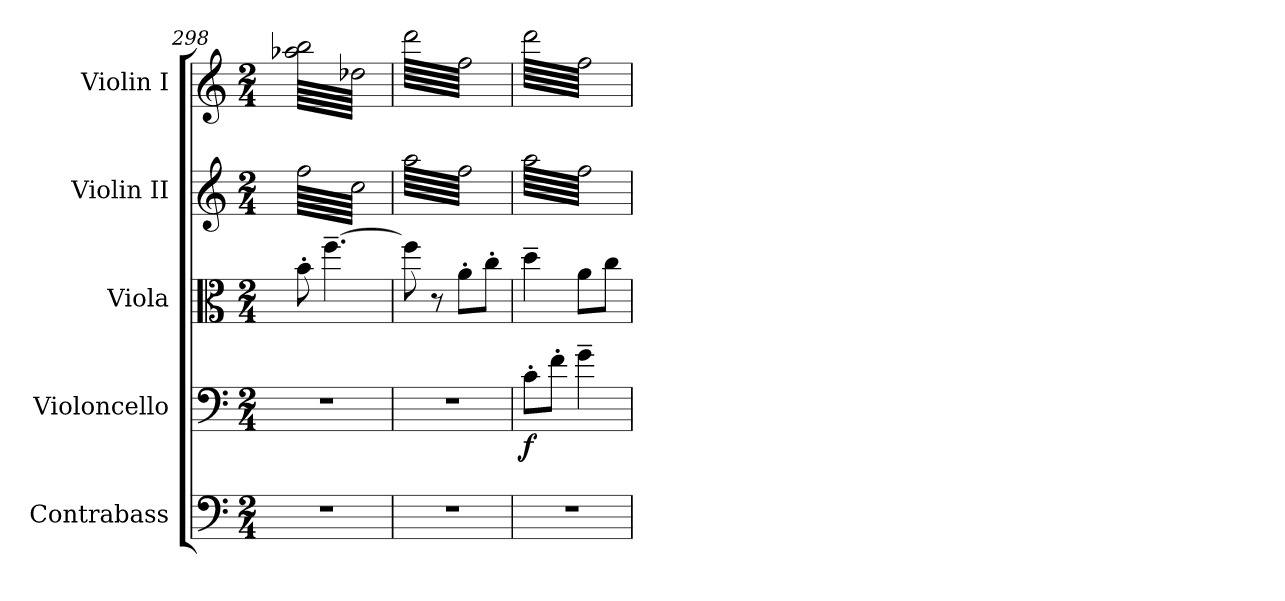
**kern	**kern	**dynam	**kern	**kern	**kern
*part5	*part4	*part4	*part3	*part2	*part1
*staff5	*staff4	*staff4	*staff3	*staff2	*staff1
*I"Contrabass	*I"Violoncello	*	*I"Viola	*I"Violin II	*I"Violin I
*I'Cb.	*I'Vc.	*	*I'Vla.	*I'Vln. II	*I'Vln. I
*clefF4	*clefF4	*	*clefC3	*clefG2	*clefG2
*ITrd7c12	*	*	*	*	*
*k[]	*k[]	*	*k[]	*k[]	*k[]
*M2/4	*M2/4	*	*M2/4	*M2/4	*M2/4
=298	=298	=298	=298	=298	=298
*	*	*	*	*tremolo	*
*	*	*	*	*	*tremolo
2r	2r	.	8b'\	64ff\LLLL	64aa-X\ 64bb\LLLL
.	.	.	.	64cc\	64dd-X\
.	.	.	.	64ff\	64aa-X\ 64bb\
.	.	.	.	64cc\	64dd-X\
.	.	.	.	64ff\	64aa-X\ 64bb\
.	.	.	.	64cc\	64dd-X\
.	.	.	.	64ff\	64aa-X\ 64bb\
.	.	.	.	64cc\	64dd-X\
.	.	.	[4.ff~\	64ff\	64aa-X\ 64bb\
.	.	.	.	64cc\	64dd-X\
.	.	.	.	64ff\	64aa-X\ 64bb\
.	.	.	.	64cc\	64dd-X\
.	.	.	.	64ff\	64aa-X\ 64bb\
.	.	.	.	64cc\	64dd-X\
.	.	.	.	64ff\	64aa-X\ 64bb\
.	.	.	.	64cc\	64dd-X\
.	.	.	.	64ff\	64aa-X\ 64bb\
.	.	.	.	64cc\	64dd-X\
.	.	.	.	64ff\	64aa-X\ 64bb\
.	.	.	.	64cc\	64dd-X\
.	.	.	.	64ff\	64aa-X\ 64bb\
.	.	.	.	64cc\	64dd-X\
.	.	.	.	64ff\	64aa-X\ 64bb\
.	.	.	.	64cc\	64dd-X\
.	.	.	.	64ff\	64aa-X\ 64bb\
.	.	.	.	64cc\	64dd-X\
.	.	.	.	64ff\	64aa-X\ 64bb\
.	.	.	.	64cc\	64dd-X\
.	.	.	.	64ff\	64aa-X\ 64bb\
.	.	.	.	64cc\	64dd-X\
.	.	.	.	64ff\	64aa-X\ 64bb\
.	.	.	.	64cc\JJJJ	64dd-X\JJJJ
=299	=299	=299	=299	=299	=299
2r	2r	.	8ff\]	64aa\LLLL	64ddd\LLLL
.	.	.	.	64ff\	64ff\
.	.	.	.	64aa\	64ddd\
.	.	.	.	64ff\	64ff\
.	.	.	.	64aa\	64ddd\
.	.	.	.	64ff\	64ff\
.	.	.	.	64aa\	64ddd\
.	.	.	.	64ff\	64ff\
.	.	.	8r	64aa\	64ddd\
.	.	.	.	64ff\	64ff\
.	.	.	.	64aa\	64ddd\
.	.	.	.	64ff\	64ff\
.	.	.	.	64aa\	64ddd\
.	.	.	.	64ff\	64ff\
.	.	.	.	64aa\	64ddd\
.	.	.	.	64ff\	64ff\
.	.	.	8a'\L	64aa\	64ddd\
.	.	.	.	64ff\	64ff\
.	.	.	.	64aa\	64ddd\
.	.	.	.	64ff\	64ff\
.	.	.	.	64aa\	64ddd\
.	.	.	.	64ff\	64ff\
.	.	.	.	64aa\	64ddd\
.	.	.	.	64ff\	64ff\
.	.	.	8cc'\J	64aa\	64ddd\
.	.	.	.	64ff\	64ff\
.	.	.	.	64aa\	64ddd\
.	.	.	.	64ff\	64ff\
.	.	.	.	64aa\	64ddd\
.	.	.	.	64ff\	64ff\
.	.	.	.	64aa\	64ddd\
.	.	.	.	64ff\JJJJ	64ff\JJJJ
=300	=300	=300	=300	=300	=300
*	*	*	*	*	*MM137
!	!	!LO:DY:b	!	!	!
2r	8c'\L	f	4dd~\	64aa\LLLL	64ddd\LLLL
.	.	.	.	64ff\	64ff\
.	.	.	.	64aa\	64ddd\
.	.	.	.	64ff\	64ff\
.	.	.	.	64aa\	64ddd\
.	.	.	.	64ff\	64ff\
.	.	.	.	64aa\	64ddd\
.	.	.	.	64ff\	64ff\
.	8f'\J	.	.	64aa\	64ddd\
.	.	.	.	64ff\	64ff\
.	.	.	.	64aa\	64ddd\
.	.	.	.	64ff\	64ff\
.	.	.	.	64aa\	64ddd\
.	.	.	.	64ff\	64ff\
.	.	.	.	64aa\	64ddd\
.	.	.	.	64ff\	64ff\
.	4g~\	.	8a\L	64aa\	64ddd\
.	.	.	.	64ff\	64ff\
.	.	.	.	64aa\	64ddd\
.	.	.	.	64ff\	64ff\
.	.	.	.	64aa\	64ddd\
.	.	.	.	64ff\	64ff\
.	.	.	.	64aa\	64ddd\
.	.	.	.	64ff\	64ff\
.	.	.	8cc\J	64aa\	64ddd\
.	.	.	.	64ff\	64ff\
.	.	.	.	64aa\	64ddd\
.	.	.	.	64ff\	64ff\
.	.	.	.	64aa\	64ddd\
.	.	.	.	64ff\	64ff\
.	.	.	.	64aa\	64ddd\
.	.	.	.	64ff\JJJJ	64ff\JJJJ
*	*	*	*	*	*Xtremolo
*	*	*	*	*Xtremolo	*
.	.	.	.	.	.
.	.	.	.	.	.
.	.	.	.	.	.
.	.	.	.	.	.
.	.	.	.	.	.
.	.	.	.	.	.
.	.	.	.	.	.
.	.	.	.	.	.
.	.	.	.	.	.
.	.	.	.	.	.
.	.	.	.	.	.
.	.	.	.	.	.
.	.	.	.	.	.
.	.	.	.	.	.
.	.	.	.	.	.
.	.	.	.	.	.
=	=	=	=	=	=
*-	*-	*-	*-	*-	*-
